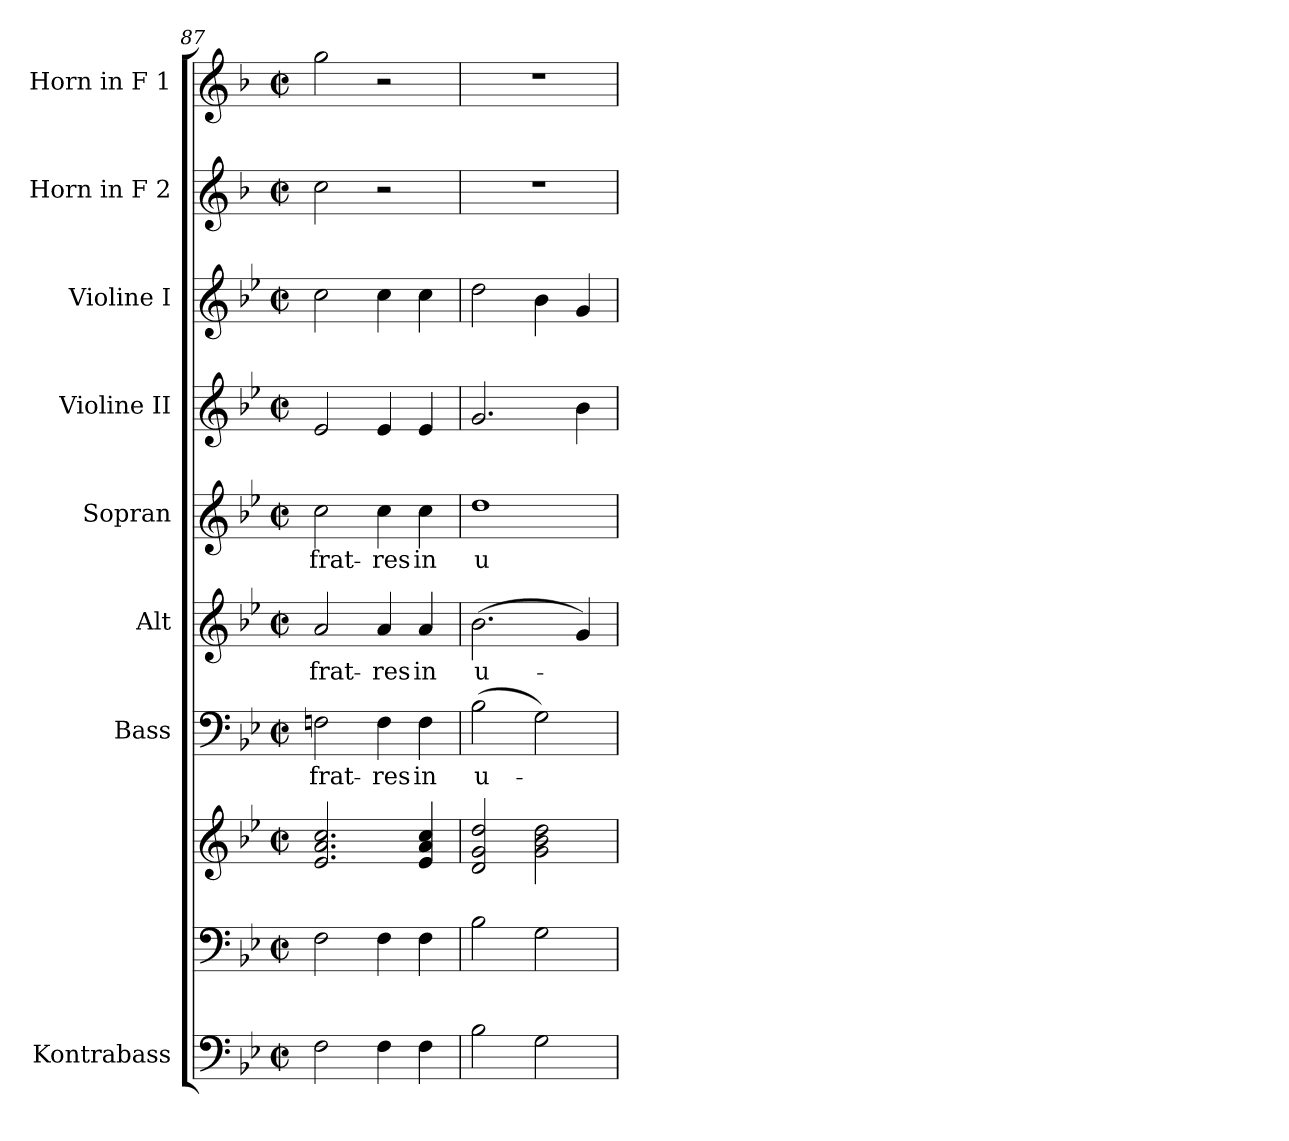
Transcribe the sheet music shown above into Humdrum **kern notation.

**kern	**kern	**kern	**kern	**text	**kern	**text	**kern	**text	**kern	**kern	**kern	**kern
*part9	*part8	*part8	*part7	*part7	*part6	*part6	*part5	*part5	*part4	*part3	*part2	*part1
*staff10	*staff9	*staff8	*staff7	*staff7	*staff6	*staff6	*staff5	*staff5	*staff4	*staff3	*staff2	*staff1
*I"Kontrabass	*	*	*I"Bass	*	*I"Alt	*	*I"Sopran	*	*I"Violine II	*I"Violine I	*I"Horn in F 2	*I"Horn in F 1
*I'Kb.	*	*	*I'B.	*	*I'A.	*	*I'S.	*	*I'Vl. II	*I'Vl. I	*	*
*clefF4	*clefF4	*clefG2	*clefF4	*	*clefG2	*	*clefG2	*	*clefG2	*clefG2	*clefG2	*clefG2
*ITrd7c12	*	*	*	*	*	*	*	*	*	*	*ITrd4c7	*ITrd4c7
*k[b-e-]	*k[b-e-]	*k[b-e-]	*k[b-e-]	*	*k[b-e-]	*	*k[b-e-]	*	*k[b-e-]	*k[b-e-]	*k[b-e-]	*k[b-e-]
*B-:	*B-:	*B-:	*B-:	*	*B-:	*	*B-:	*	*B-:	*B-:	*B-:	*B-:
*M2/2	*M2/2	*M2/2	*M2/2	*	*M2/2	*	*M2/2	*	*M2/2	*M2/2	*M2/2	*M2/2
*met(c|)	*met(c|)	*met(c|)	*met(c|)	*	*met(c|)	*	*met(c|)	*	*met(c|)	*met(c|)	*met(c|)	*met(c|)
=87	=87	=87	=87	=87	=87	=87	=87	=87	=87	=87	=87	=87
!	!	!	!	!LO:LY:b	!	!LO:LY:b	!	!LO:LY:b	!	!	!	!
2FF\	2F\	2.e-/ 2.a/ 2.cc/	2Fn\	frat-	2a/	frat-	2cc\	frat-	2e-/	2cc\	2f\	2cc\
!	!	!	!	!LO:LY:b	!	!LO:LY:b	!	!LO:LY:b	!	!	!	!
4FF\	4F\	.	4F\	-res	4a/	-res	4cc\	-res	4e-/	4cc\	2r	2r
!	!	!	!	!LO:LY:b	!	!LO:LY:b	!	!LO:LY:b	!	!	!	!
4FF\	4F\	4e-/ 4a/ 4cc/	4F\	in	4a/	in	4cc\	in	4e-/	4cc\	.	.
!!LO:PB:g=z
=88	=88	=88	=88	=88	=88	=88	=88	=88	=88	=88	=88	=88
!	!	!	!	!LO:LY:b	!	!LO:LY:b	!	!LO:LY:b	!	!	!	!
2BB-\	2B-\	2d/ 2g/ 2dd/	(>2B-\	u-	(>2.b-\	u-	1dd	u-	2.g/	2dd\	1r	1r
2GG\	2G\	2g\ 2b-\ 2dd\	2G\)	.	.	.	.	.	.	4b-\	.	.
.	.	.	.	.	4g/)	.	.	.	4b-\	4g/	.	.
=	=	=	=	=	=	=	=	=	=	=	=	=
*-	*-	*-	*-	*-	*-	*-	*-	*-	*-	*-	*-	*-
